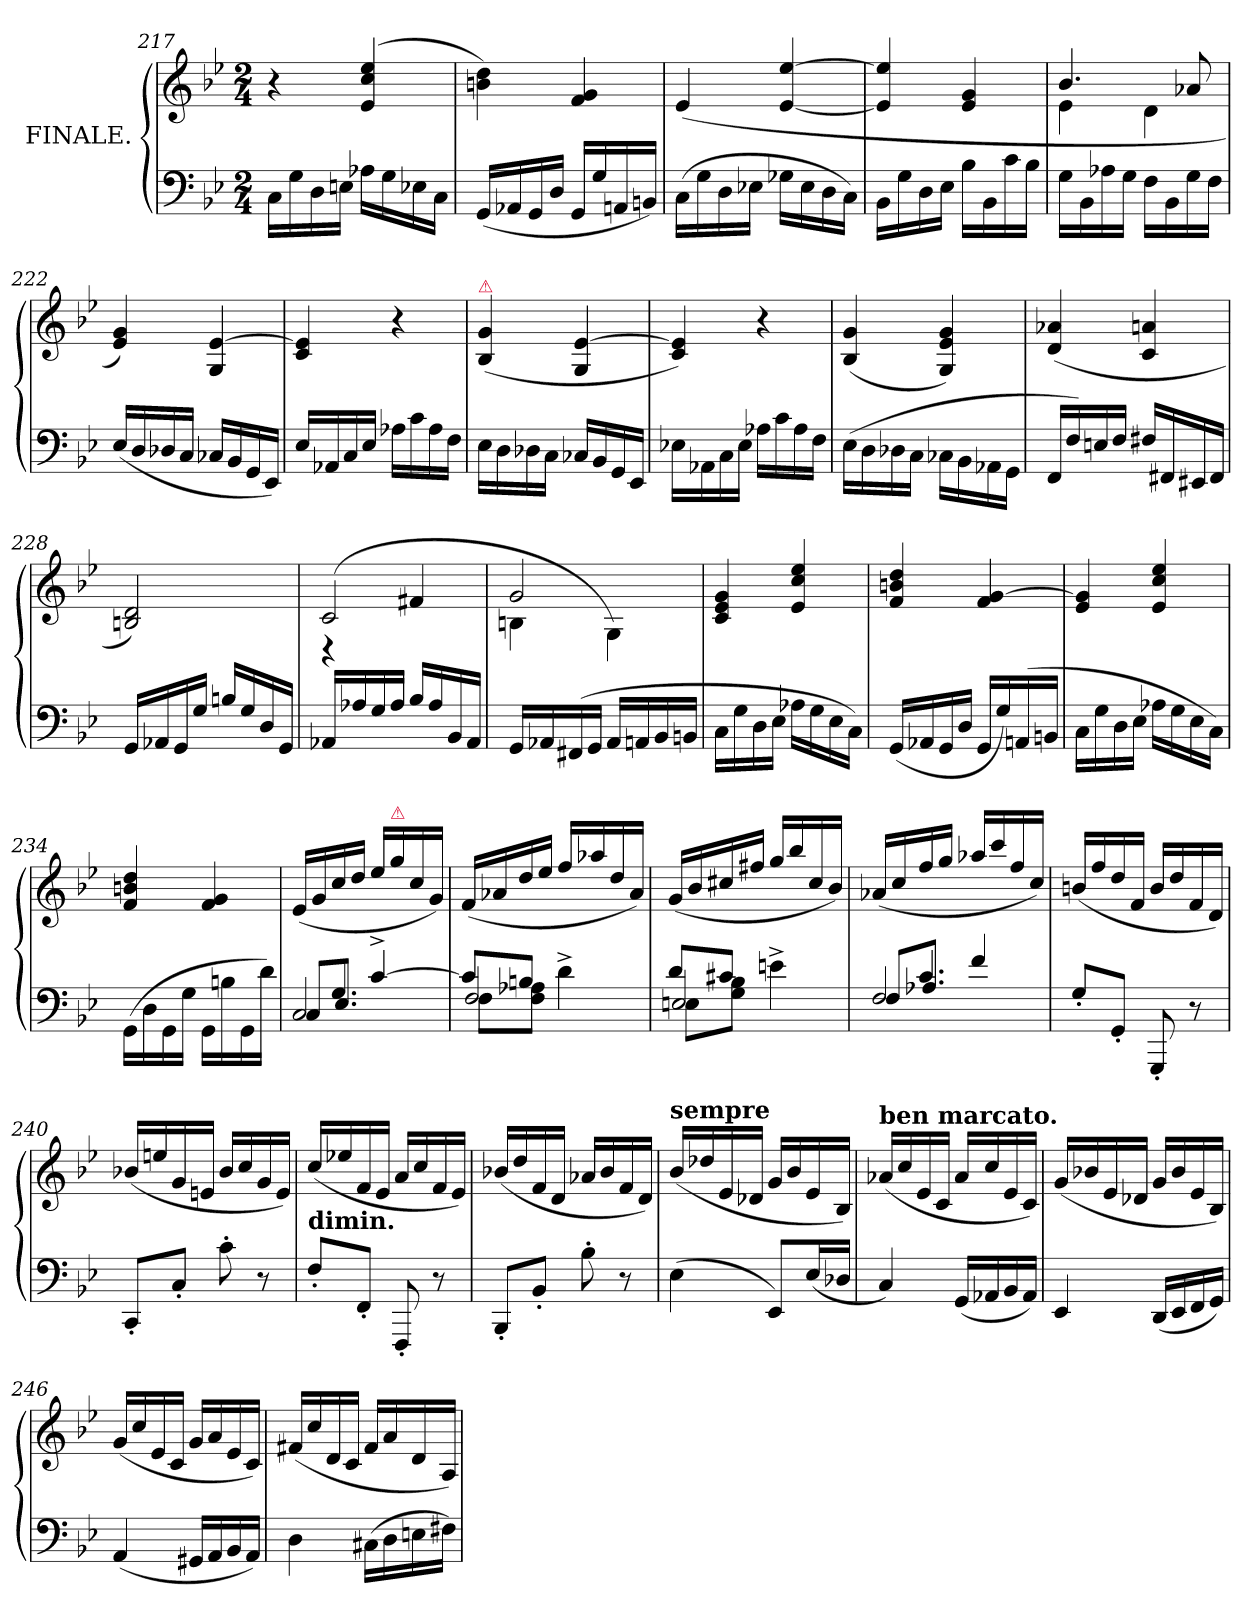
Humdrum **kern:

**kern	**kern
*part1	*part1
*staff2	*staff1
*I"FINALE.	*
*clefF4	*clefG2
*k[b-e-]	*k[b-e-]
*g:	*g:
*M2/4	*M2/4
=217	=217
16CLL	4r
16G	.
16D	.
16EnJJ	.
16A-XLL	(>4e- 4cc 4ee-
16G	.
16E-X	.
16CJJ	.
=218	=218
(<16GGLL	4bn 4dd)
16AA-X	.
16GG	.
16DJJ	.
16GGLL	4f/ 4g/
16G	.
16AAn	.
16BBnJJ)	.
=219	=219
(>16CLL	(>4e-
16G	.
16D	.
16E-XJJ	.
16G-XLL	[4e- [4ee-
16E-	.
16D	.
16CJJ)	.
=220	=220
16BB-LL	4e-] 4ee-]
16G	.
16D	.
16E-JJ	.
16B-LL	4e- 4g
16BB-	.
16c	.
16B-JJ	.
=221	=221
*	*^
16GLL	4.b-	4e-
16BB-	.	.
16A-X	.	.
16GJJ	.	.
16FLL	.	4d
16BB-	.	.
16G	8a-X	.
16FJJ	.	.
*	*v	*v
=222	=222
(<16E-/LL	4e- 4g)
16D	.
16D-X	.
16CJJ	.
16C-XLL	4G [4e-
16BB-	.
16GG	.
16EE-JJ)	.
=223	=223
16E-LL	4c 4e-]
16AA-X	.
16C	.
16E-JJ	.
16A-XLL	4r
16c	.
16A-	.
16FJJ	.
=224	=224
!	!LO:TX:a:color=crimson:t=⚠
16E-LL	(>4B- 4g
16D	.
16D-X	.
16CJJ	.
16C-X/LL	4G [4e-
16BB-	.
16GG	.
16EE-JJ	.
=225	=225
16E-X\LL	4c 4e-])
16AA-X	.
16C	.
16E-JJ	.
16A-X\LL	4r
16c	.
16A-	.
16FJJ	.
=226	=226
(>16E-LL	(>4B- 4g
16D	.
16D-X	.
16CJJ	.
16C-X\LL	4G 4e- 4g)
16BB-	.
16AA-X	.
16GGJJ	.
=227	=227
16FFLL	(>4d 4a-X
16F)	.
16En	.
16FJJ	.
16F#X/LL	4c 4an
16FF#X	.
16EE#X	.
16FF#JJ	.
=228	=228
16GGLL	2Bn 2d)
16AA-X	.
16GG	.
16GJJ	.
16Bn/LL	.
16G	.
16D	.
16GGJJ	.
=229	=229
*	*^
16AA-X/LL	(>2c	4rD
16A-X	.	.
16G	.	.
16A-JJ	.	.
16B-/LL	.	4f#X/
16A-	.	.
16BB-	.	.
16AA-JJ	.	.
=230	=230	=230
16GGLL	2g	4Bn
16AA-X	.	.
(>16FF#X	.	.
16GGJJ	.	.
16AA-LL	.	4G)
16AAn	.	.
16BB-	.	.
16BBnJJ	.	.
*	*v	*v
=231	=231
16CLL	4c 4e- 4g
16G	.
16D	.
16E-JJ	.
16A-XLL	4e- 4cc 4ee-
16G	.
16E-	.
16CJJ)	.
=232	=232
(<16GGLL	4f 4bn 4dd
16AA-X	.
16GG	.
16DJJ	.
16GGLL	4f [4g
16G)	.
(>16AAn	.
16BBnJJ	.
=233	=233
16CLL	4e- 4g]
16G	.
16D	.
16E-JJ	.
16A-XLL	4e- 4cc 4ee-
16G	.
16E-	.
16CJJ)	.
=234	=234
(16GG\LL	4f 4bn 4dd
16D	.
16GG	.
16GJJ	.
16GGLL	4f 4g
16Bn	.
16GG	.
16dJJ)	.
=235	=235
*^	*
*	*^	*
8rgyy	2C/	8CL	(<16e-LL
.	.	.	16g
!	!	!LO:N:vis=8.	!
4.G	.	8E-J	16cc
.	.	.	16ddJJ
.	.	[4c^<	16ee-/LL
!	!	!	!LO:TX:a:B:color=crimson:t=⚠
.	.	.	16gg
.	.	.	16cc
.	.	.	16gJJ)
=236	=236	=236	=236
8c/L]	2F/	8F\L	(<16f/LL
.	.	.	16a-X
8Bn/J	.	8F 8A-XJ	16dd
.	.	.	16ee-JJ
4rEEyy	.	4d^<\	16ff/LL
.	.	.	16aa-X
.	.	.	16dd
.	.	.	16a-JJ)
=237	=237	=237	=237
8dL	2En/	8E\L	(<16g/LL
.	.	.	16b-
8c#XJ	.	8G\ 8B-\J	16cc#X
.	.	.	16ff#XJJ
4en^<\	.	4rGGyy	16gg/LL
.	.	.	16bb-
.	.	.	16cc#
.	.	.	16b-JJ)
=238	=238	=238	=238
8reyy	2F/	8FL	(<16a-X/LL
.	.	.	16cc
!	!	!LO:N:vis=8.	!
4.c	.	8A-XJ	16ff
.	.	.	16ggJJ
.	.	4f	16aa-X/LL
.	.	.	16ccc
.	.	.	16ff
.	.	.	16ccJJ)
*v	*v	*v	*
=239	=239
8G'L	(<16bn/LL
.	16ff
8GG'J	16dd
.	16fJJ
8GGG'	16bLL
.	16dd
8r	16f
.	16dJJ)
=240	=240
8CC'<L	(<16b-XLL
.	16een
8C'<J	16g
.	16enJJ
8c'>	16b-LL
.	16cc
8r	16g
.	16eJJ)
=241	=241
!	!LO:TX:c:B:t=dimin.
8F'<L	(<16ccLL
.	16ee-X
8FF'<J	16f
.	16e-JJ
8FFF'<	16aLL
.	16cc
8r	16f
.	16e-JJ)
=242	=242
8BBB-'<L	(<16b-XLL
.	16dd
8BB-'<J	16f
.	16dJJ
8B-'>	16a-XLL
.	16b-
8r	16f
.	16dJJ)
=243	=243
!	!LO:TX:a:B:t=sempre
(<4E-	(<16b-LL
.	16dd-X
.	16e-
.	16d-XJJ
8EE-L)	16gLL
.	16b-
(<16E-L	16e-
16D-XJJ	16B-JJ)
=244	=244
!	!LO:TX:a:B:t=ben marcato.
4C)	(<16a-XLL
.	16cc
.	16e-
.	16cJJ
(<16GGLL	16a-LL
16AA-X	16cc
16BB-	16e-
16AA-JJ)	16cJJ)
=245	=245
4EE-	(<16gLL
.	16b-X
.	16e-
.	16d-XJJ
(<16DDLL	16gLL
16EE-	16b-
16FF	16e-
16GGJJ)	16B-JJ)
=246	=246
(<4AA	(<16gLL
.	16cc
.	16e-
.	16cJJ
16GG#XLL	16gLL
16AA	16a
16BB-	16e-
16AAJJ)	16cJJ)
=247	=247
4D	(<16f#XLL
.	16cc
.	16d
.	16cJJ
(>16C#XLL	16f#LL
16D	16a
16En	16d
16F#XJJ)	16AJJ)
=	=
*-	*-
